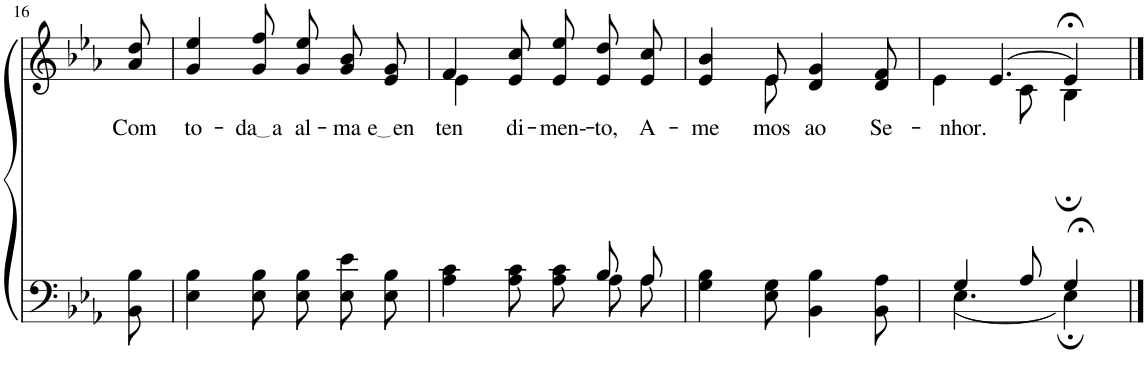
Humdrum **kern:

**kern	**kern	**text
*part2	*part1	*part1
*staff2	*staff1	*staff1
*I"Parte III e IV	*I"Parte I e II	*
!!LO:PB:g=z
*clefF4	*clefG2	*
*Trd1c2	*Trd1c2	*
*k[b-e-a-]	*k[b-e-a-]	*
*M6/8	*M6/8	*
=16	=16	=16
!	!	!LO:LY:b
8BB-\ 8B-\	8a-/ 8dd/	Com
=17	=17	=17
!	!	!LO:LY:b
4E-\ 4B-\	4g/ 4ee-/	to-
!	!	!LO:LY:b
8E-\ 8B-\	8g/ 8ff/	da a
!	!	!LO:LY:b
8E-\ 8B-\L	8g/ 8ee-/L	al-
!	!	!LO:LY:b
8E-\ 8e-\	8g/ 8b-/	-ma
!	!	!LO:LY:b
8E-\ 8B-\J	8e-/ 8g/J	e en
=18	=18	=18
*^	*^	*
!	!	!	!	!LO:LY:b
4A-\ 4c\	2ryy	4f/	4e-\	-ten-
!	!	!	!	!LO:LY:b
8A-\ 8c\	.	8e-/ 8cc/	2ryy	-di-
!	!	!	!	!LO:LY:b
8A-\ 8c\L	.	8e-/ 8ee-/L	.	-men--
!	!	!	!	!LO:LY:b
8A-\	8B-/L	8e-/ 8dd/	.	-to,
!	!	!	!	!LO:LY:b
8A-\J	8A-/J	8e-/ 8cc/J	.	A-
=19	=19	=19	=19	=19
!	!	!	!	!LO:LY:b
*v	*v	*	*	*
4G\ 4B-\	4e-/ 4b-/	4ryy	-me-
!	!	!	!LO:LY:b
8E-\ 8G\	8e-/	8e-\	-mos
!	!	!	!LO:LY:b
4BB-\ 4B-\	4d/ 4g/	4.ryy	ao
!	!	!	!LO:LY:b
8BB-\ 8A-\	8d/ 8f/	.	Se-
=20	=20	=20	=20
*^	*	*	*
!	!	!	!	!LO:LY:b
4G/	[4.E-\	[4.e-/	4e-\	-nhor.
8A-/	.	.	8c\	.
4G;</	4E-;\]	4e-;</]	4B-;\	.
*v	*v	*	*	*
*	*v	*v	*
==	==	==
*-	*-	*-
